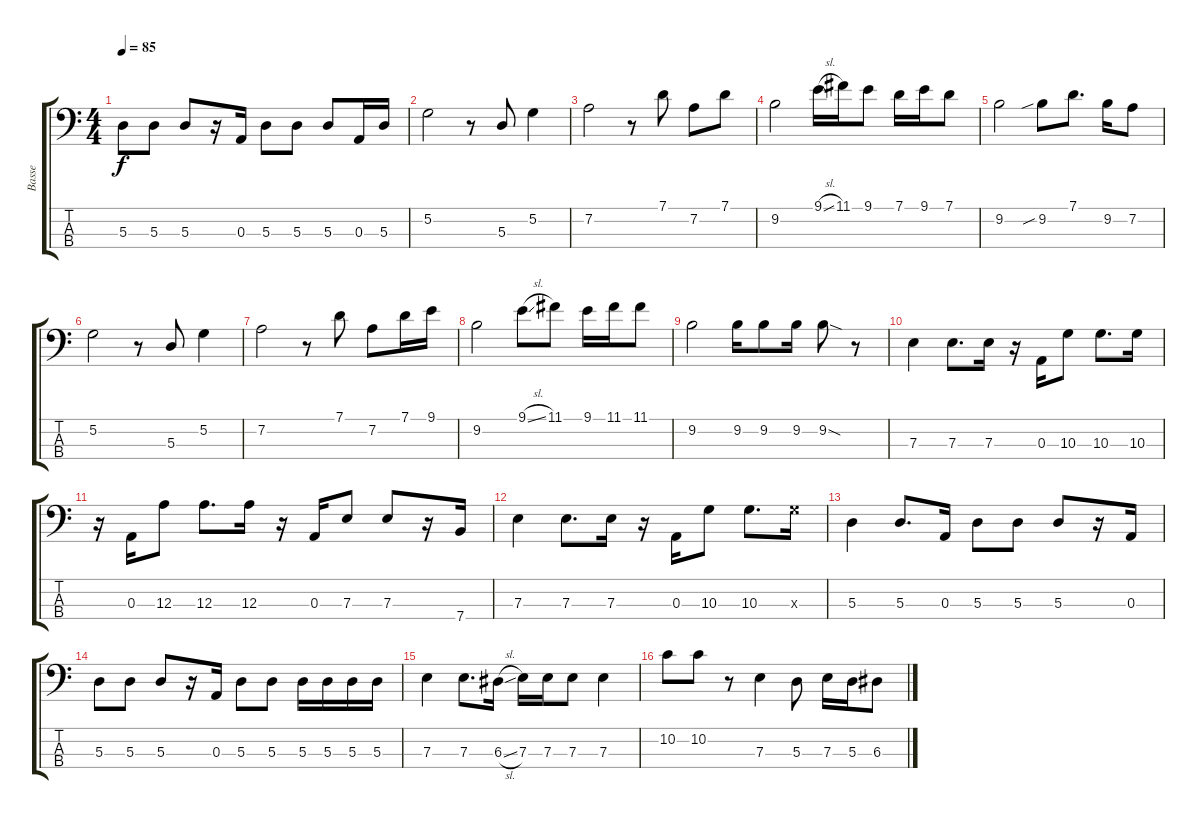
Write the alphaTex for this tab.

\track ("Basse" "Basse") {instrument electricbassfinger}
\staff {score tabs}
\tuning (G2 D2 A1 E1) {hide}
\ts (4 4)
\tempo 85
\clef f4
\ks c
5.3.8{dy f} 5.3.8 5.3.8 r.16 0.3.16 5.3.8 5.3.8 5.3.8 0.3.16 5.3.16 |
5.2.2 r.8{beam Up} 5.3.8 5.2.4 |
7.2.2 r.8 7.1.8 7.2.8 7.1.8 |
9.2.2 9.1{sl}.16 11.1.16 9.1.8 7.1.16 9.1.16 7.1.8 |
9.2.2 9.2{sib}.8 7.1.8{d} 9.2.16 7.2.8 |
5.2.2 r.8{beam Up} 5.3.8 5.2.4 |
7.2.2 r.8 7.1.8 7.2.8 7.1.16 9.1.16 |
9.2.2 9.1{sl}.8 11.1.8 9.1.16 11.1.16 11.1.8 |
9.2.2 9.2.16 9.2.8 9.2.16 9.2{sod}.8 r.8 |
7.3.4 7.3.8{d} 7.3.16 r.16 0.3.16 10.3.8 10.3.8{d} 10.3.16 |
r.16 0.3.16 12.3.8 12.3.8{d} 12.3.16 r.16 0.3.16 7.3.8 7.3.8 r.16 7.4.16 |
7.3.4 7.3.8{d} 7.3.16 r.16 0.3.16 10.3.8 10.3.8{d} 10.3{x}.16 |
5.3.4 5.3.8{d} 0.3.16 5.3.8 5.3.8 5.3.8 r.16 0.3.16 |
5.3.8 5.3.8 5.3.8 r.16 0.3.16 5.3.8 5.3.8 5.3.16 5.3.16 5.3.16 5.3.16 |
7.3.4 7.3.8{d} 6.3{sl}.16 7.3.16 7.3.16 7.3.8 7.3.4 |
10.2.8 10.2.8 r.8 7.3.4 5.3.8 7.3.16 5.3.16 6.3.8
